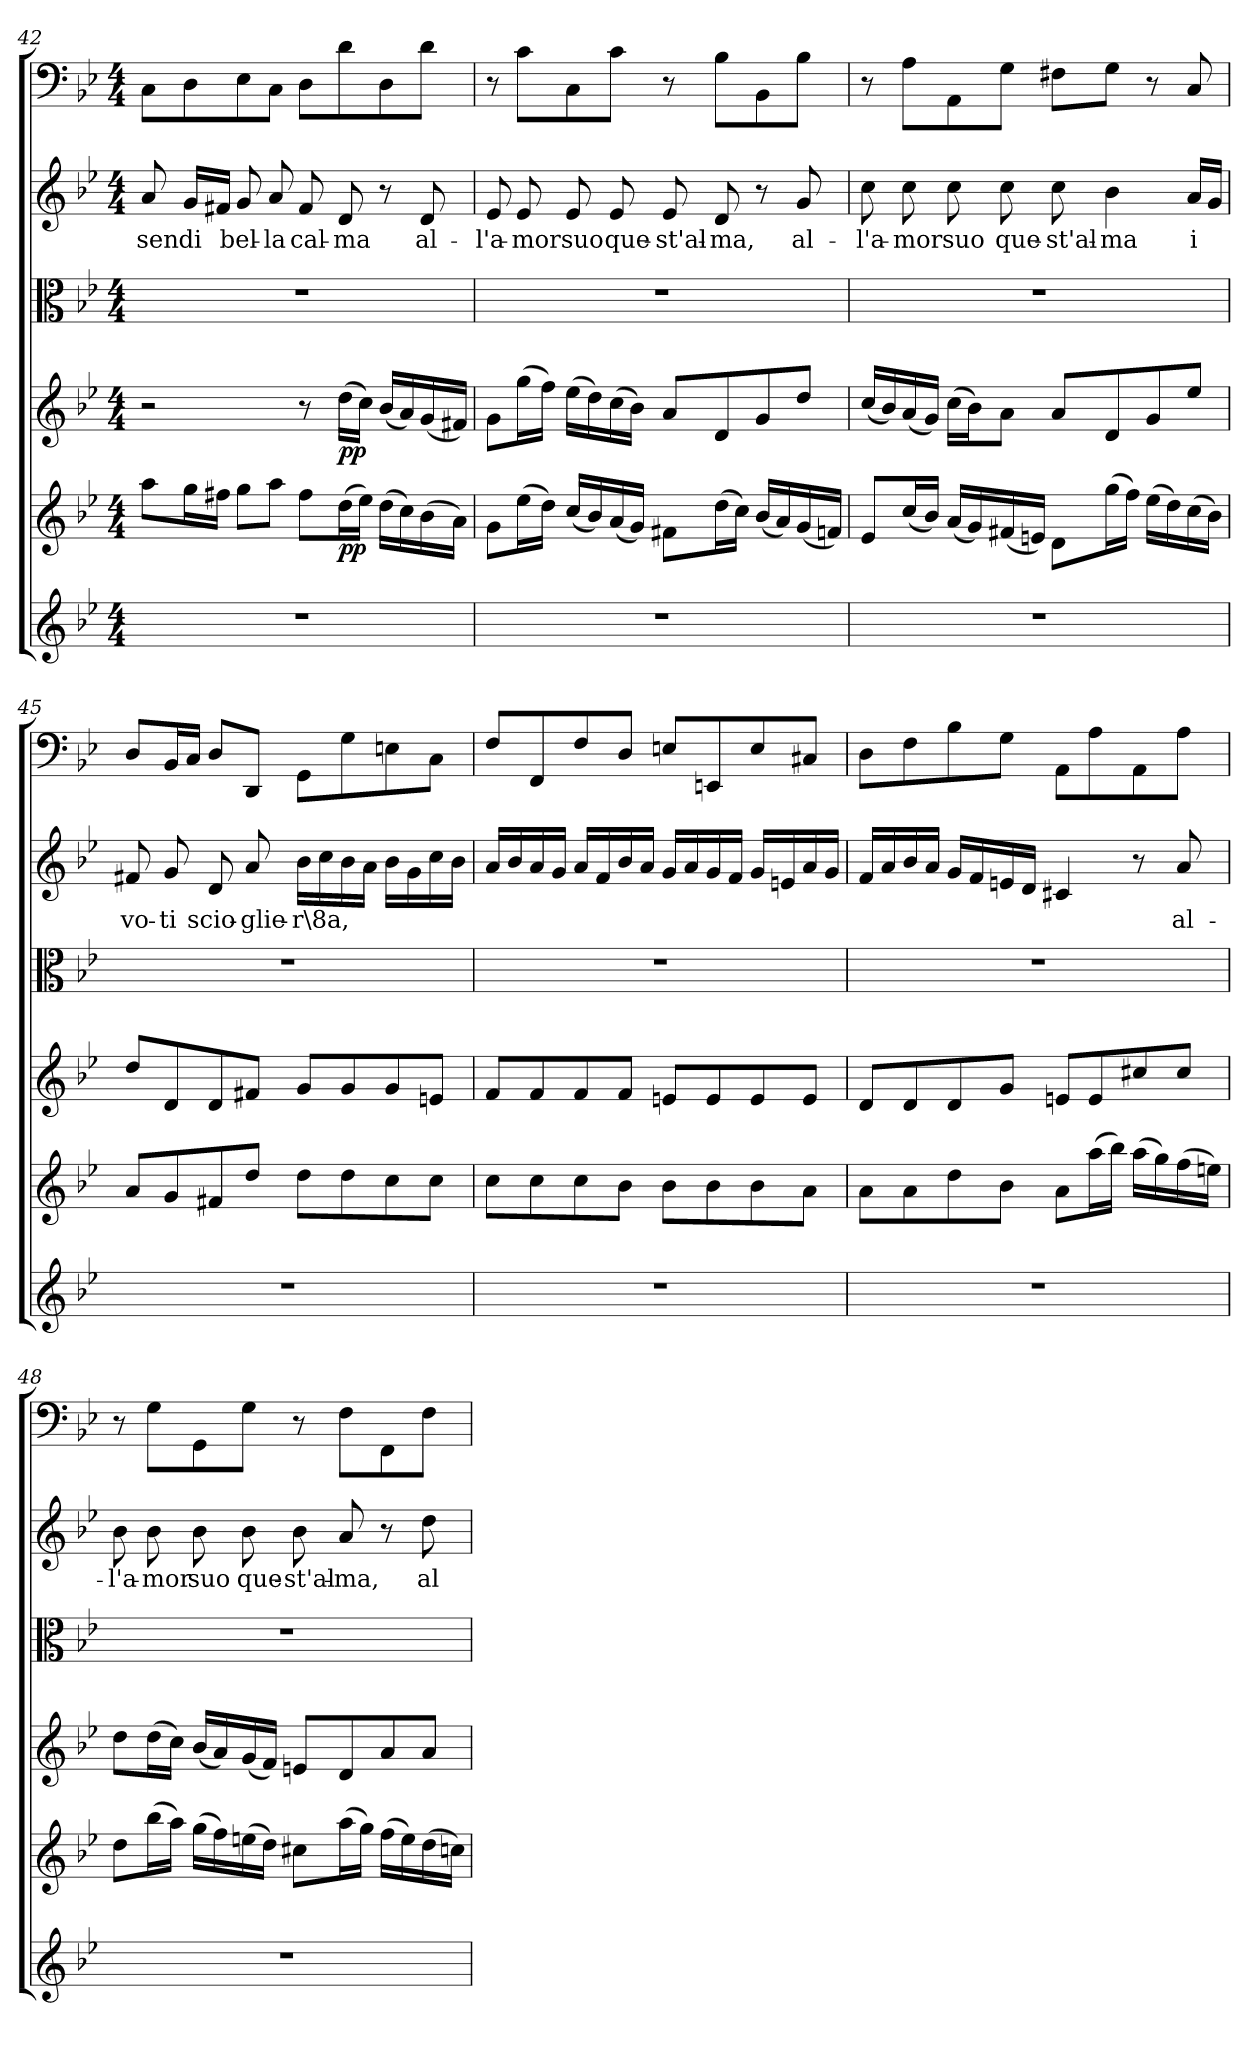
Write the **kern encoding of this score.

**kern	**kern	**dynam	**kern	**dynam	**kern	**kern	**text	**kern
*part6	*part5	*part5	*part4	*part4	*part3	*part2	*part2	*part1
*staff6	*staff5	*staff5	*staff4	*staff4	*staff3	*staff2	*staff2	*staff1
*clefG2	*clefG2	*	*clefG2	*	*clefC3	*clefG2	*	*clefF4
*k[b-e-]	*k[b-e-]	*	*k[b-e-]	*	*k[b-e-]	*k[b-e-]	*	*k[b-e-]
*B-:	*B-:	*	*B-:	*	*B-:	*B-:	*	*B-:
*M4/4	*M4/4	*	*M4/4	*	*M4/4	*M4/4	*	*M4/4
=42	=42	=42	=42	=42	=42	=42	=42	=42
1r	8aa\L	.	2r	.	1r	8a/	sen	8C\L
.	16gg\L	.	.	.	.	16g/LL	di	8D\
.	16ff#X\JJ	.	.	.	.	16f#X/JJ	.	.
.	8gg\L	.	.	.	.	8g/	bel-	8E-\
.	8aa\J	.	.	.	.	8a/	-la	8C\J
.	8ff#\L	.	8r	.	.	8f#/	cal-	8D\L
.	(16dd\L	pp	(16dd\LL	pp	.	8d/	-ma	8d\
.	16ee-\JJ)	.	16cc\JJ)	.	.	.	.	.
.	(16dd\LL	.	(16b-/LL	.	.	8r	.	8D\
.	16cc\)	.	16a/)	.	.	.	.	.
.	(16b-\	.	(16g/	.	.	8d/	al-	8d\J
.	16a\JJ)	.	16f#X/JJ)	.	.	.	.	.
=43	=43	=43	=43	=43	=43	=43	=43	=43
1r	8g\L	.	8g\L	.	1r	8e-/	-l'a-	8r
.	(16ee-\L	.	(16gg\L	.	.	8e-/	-mor	8c\L
.	16dd\JJ)	.	16ff\JJ)	.	.	.	.	.
.	(16cc/LL	.	(16ee-\LL	.	.	8e-/	suo	8C\
.	16b-/)	.	16dd\)	.	.	.	.	.
.	(16a/	.	(16cc\	.	.	8e-/	que-	8c\J
.	16g/JJ)	.	16b-\JJ)	.	.	.	.	.
.	8f#X\L	.	8a/L	.	.	8e-/	-st'al-	8r
.	(16dd\L	.	8d/	.	.	8d/	-ma,	8B-\L
.	16cc\JJ)	.	.	.	.	.	.	.
.	(16b-/LL	.	8g/	.	.	8r	.	8BB-\
.	16a/)	.	.	.	.	.	.	.
.	(16g/	.	8dd/J	.	.	8g/	al-	8B-\J
.	16fn/JJ)	.	.	.	.	.	.	.
=44	=44	=44	=44	=44	=44	=44	=44	=44
1r	8e-/L	.	(16cc/LL	.	1r	8cc\	-l'a-	8r
.	.	.	16b-/)	.	.	.	.	.
.	(16cc/L	.	(16a/	.	.	8cc\	-mor	8A\L
.	16b-/JJ)	.	16g/JJ)	.	.	.	.	.
.	(16a/LL	.	(16cc\LL	.	.	8cc\	suo	8AA\
.	16g/)	.	16b-\J)	.	.	.	.	.
.	(16f#X/	.	8a\J	.	.	8cc\	que-	8G\J
.	16en/JJ)	.	.	.	.	.	.	.
.	8d\L	.	8a/L	.	.	8cc\	-st'al-	8F#X\L
.	(16gg\L	.	8d/	.	.	4b-\	-ma	8G\J
.	16ff\JJ)	.	.	.	.	.	.	.
.	(16ee-\LL	.	8g/	.	.	.	.	8r
.	16dd\)	.	.	.	.	.	.	.
.	(16cc\	.	8ee-/J	.	.	16a/LL	i	8C/
.	16b-\JJ)	.	.	.	.	16g/JJ	.	.
=45	=45	=45	=45	=45	=45	=45	=45	=45
1r	8a/L	.	8dd/L	.	1r	8f#X/	vo-	8D/L
.	8g/	.	8d/	.	.	8g/	-ti	16BB-/L
.	.	.	.	.	.	.	.	16C/JJ
.	8f#X/	.	8d/	.	.	8d/	scio-	8D/L
.	8dd/J	.	8f#X/J	.	.	8a/	-glie-	8DD/J
.	8dd\L	.	8g/L	.	.	16b-\LL	-r\8a,	8GG\L
.	.	.	.	.	.	16cc\	.	.
.	8dd\	.	8g/	.	.	16b-\	.	8G\
.	.	.	.	.	.	16a\JJ	.	.
.	8cc\	.	8g/	.	.	16b-\LL	.	8En\
.	.	.	.	.	.	16g\	.	.
.	8cc\J	.	8en/J	.	.	16cc\	.	8C\J
.	.	.	.	.	.	16b-\JJ	.	.
=46	=46	=46	=46	=46	=46	=46	=46	=46
1r	8cc\L	.	8f/L	.	1r	16a/LL	.	8F/L
.	.	.	.	.	.	16b-/	.	.
.	8cc\	.	8f/	.	.	16a/	.	8FF/
.	.	.	.	.	.	16g/JJ	.	.
.	8cc\	.	8f/	.	.	16a/LL	.	8F/
.	.	.	.	.	.	16f/	.	.
.	8b-\J	.	8f/J	.	.	16b-/	.	8D/J
.	.	.	.	.	.	16a/JJ	.	.
.	8b-\L	.	8en/L	.	.	16g/LL	.	8En/L
.	.	.	.	.	.	16a/	.	.
.	8b-\	.	8e/	.	.	16g/	.	8EEn/
.	.	.	.	.	.	16f/JJ	.	.
.	8b-\	.	8e/	.	.	16g/LL	.	8E/
.	.	.	.	.	.	16en/	.	.
.	8a\J	.	8e/J	.	.	16a/	.	8C#X/J
.	.	.	.	.	.	16g/JJ	.	.
=47	=47	=47	=47	=47	=47	=47	=47	=47
1r	8a\L	.	8d/L	.	1r	16f/LL	.	8D\L
.	.	.	.	.	.	16a/	.	.
.	8a\	.	8d/	.	.	16b-/	.	8F\
.	.	.	.	.	.	16a/JJ	.	.
.	8dd\	.	8d/	.	.	16g/LL	.	8B-\
.	.	.	.	.	.	16f/	.	.
.	8b-\J	.	8g/J	.	.	16en/	.	8G\J
.	.	.	.	.	.	16d/JJ	.	.
.	8a\L	.	8en/L	.	.	4c#X/	.	8AA\L
.	(16aa\L	.	8e/	.	.	.	.	8A\
.	16bb-\JJ)	.	.	.	.	.	.	.
.	(16aa\LL	.	8cc#X/	.	.	8r	.	8AA\
.	16gg\)	.	.	.	.	.	.	.
.	(16ff\	.	8cc#/J	.	.	8a/	al-	8A\J
.	16een\JJ)	.	.	.	.	.	.	.
=48	=48	=48	=48	=48	=48	=48	=48	=48
1r	8dd\L	.	8dd\L	.	1r	8b-\	-l'a-	8r
.	(16bb-\L	.	(16dd\L	.	.	8b-\	-mor	8G\L
.	16aa\JJ)	.	16cc\JJ)	.	.	.	.	.
.	(16gg\LL	.	(16b-/LL	.	.	8b-\	suo	8GG\
.	16ff\)	.	16a/)	.	.	.	.	.
.	(16een\	.	(16g/	.	.	8b-\	que-	8G\J
.	16dd\JJ)	.	16f/JJ)	.	.	.	.	.
.	8cc#X\L	.	8en/L	.	.	8b-\	-st'al-	8r
.	(16aa\L	.	8d/	.	.	8a/	-ma,	8F\L
.	16gg\JJ)	.	.	.	.	.	.	.
.	(16ff\LL	.	8a/	.	.	8r	.	8FF\
.	16ee\)	.	.	.	.	.	.	.
.	(16dd\	.	8a/J	.	.	8dd\	al-	8F\J
.	16ccn\JJ)	.	.	.	.	.	.	.
=	=	=	=	=	=	=	=	=
*-	*-	*-	*-	*-	*-	*-	*-	*-
